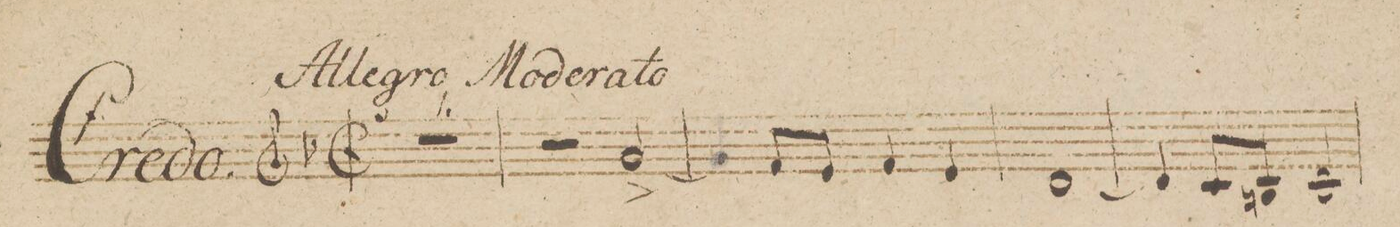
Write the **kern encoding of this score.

**kern	**dynam
*I"Violino 2do	*
*clefG2	*
*k[b-]	*
*met(c|)	*
*M2/2	*
*2\right	*below
1r	.
=2	=2
2r	.
[2g^/	.
=3	=3
4g/]	.
8f/L	.
8e/J	.
4f/	.
4e/	.
=4	=4
[1d	.
=5	=5
4d/]	.
8c/L	.
8Bn/J	.
2c/	.
=6	=6
*-	*-
